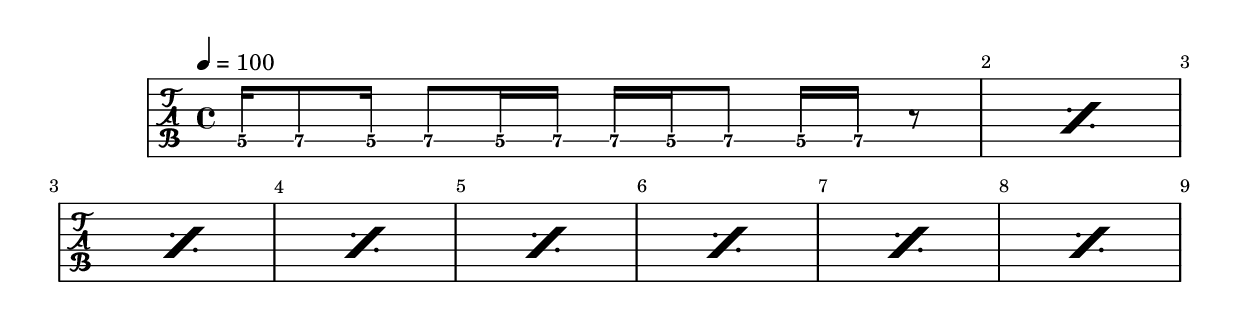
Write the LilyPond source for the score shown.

\version "2.20.0"
\include "macros.ly"
song_tempo = 100

lead = {
  \absolute  {
    \override Score.SpacingSpanner.shortest-duration-space = #4.0
    d16\5 e8\5 d16\5
    e8\5 d16\5 e16\5
    e16\5 d16\5 e8\5
    d16\5 e16\5 r8
    }

}

drumbar =  \drummode {  bd4 sn4  bd4 sn4 }

drumbars = {
\repeat unfold 8 { \drumbar | }
}


drumbarhh =  \drummode {
  sn8
  sn8
  sn8
  sn8
  sn8
  sn8
  sn8
  sn8
}

drumbarshh = {
  \repeat unfold 8 {  \drumbarhh }

}



\score {
    <<
    \new TabStaff {
        \tempo 4 = \song_tempo
        \tabFullNotation
        \override Score.BarNumber.break-visibility = ##(#t #t #t)
       \repeat percent 8 {\lead}
    }

    >>

   % \layout {}
}


\score {
        \unfoldRepeats {
        <<
            \new DrumStaff
                \tempo 4 = \song_tempo
                <<
                    \new DrumVoice {  \drumbarshh }
                    \new DrumVoice {  \drumbars }
                >>

            \new Staff {
                  \repeat unfold 8 {\lead}
                  \set Staff.midiMinimumVolume = #0.9
                  \set Staff.midiMaximumVolume = #0.9
                  \set Staff.midiInstrument = "electric guitar (clean)"
            }
        >>
        }
       \midi {
            \tempo 4 = \song_tempo
    }
}
